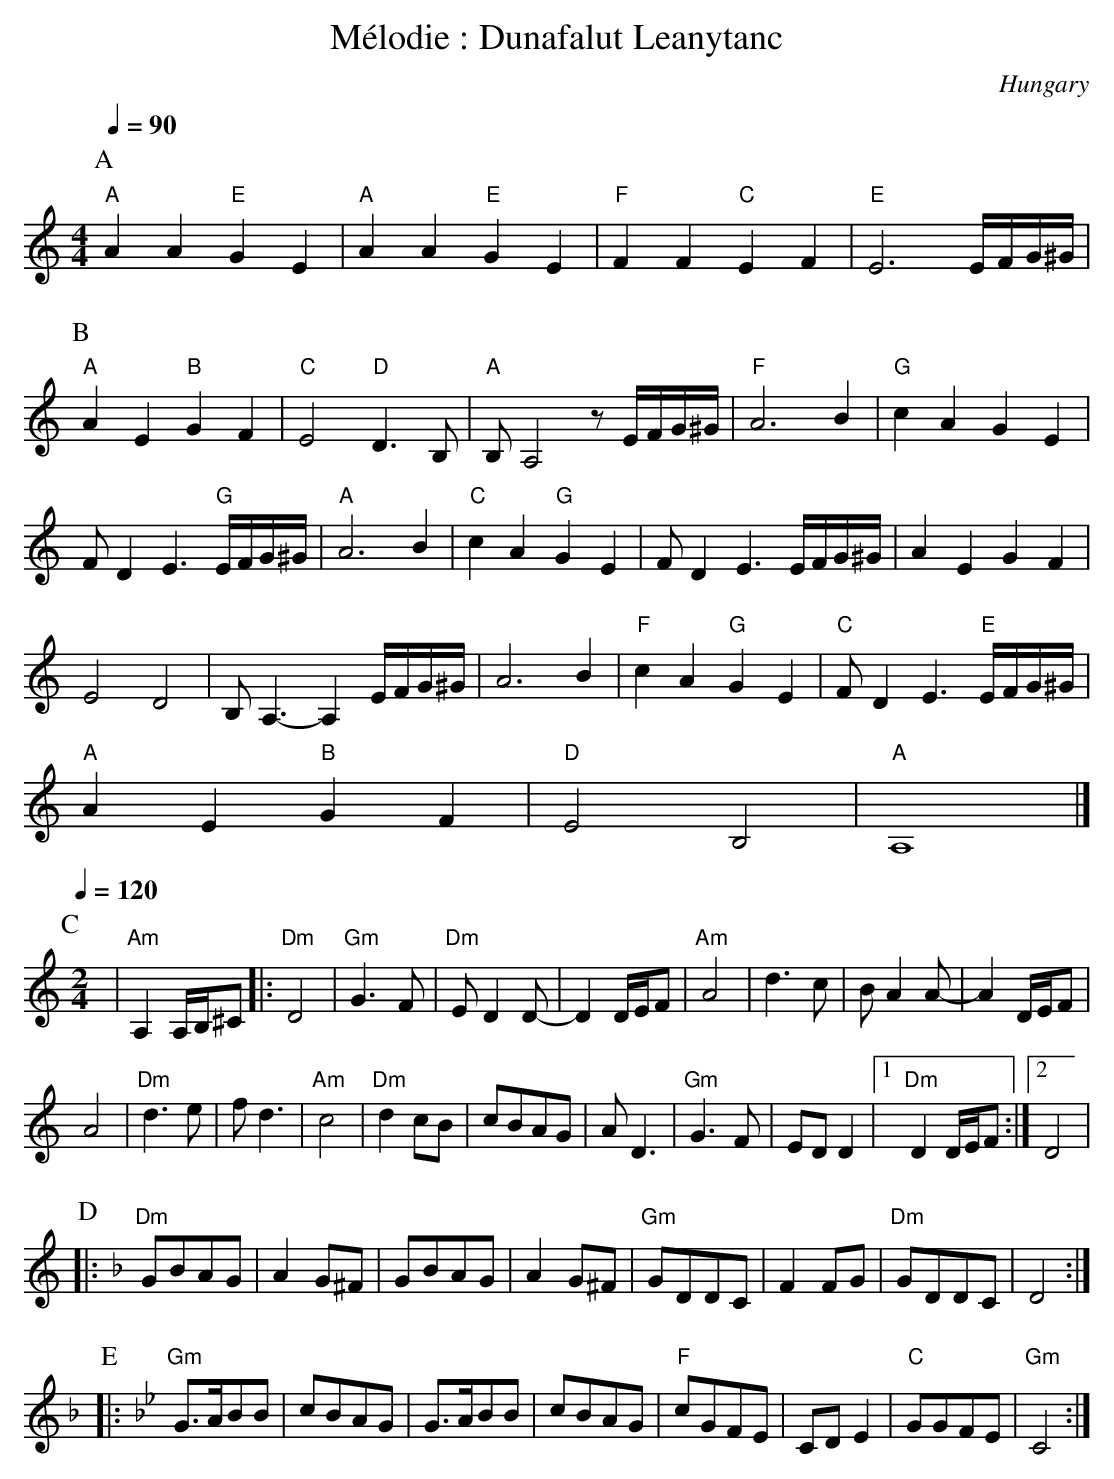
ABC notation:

X:1
T:Mélodie : Dunafalut Leanytanc
O:Hungary
M:4/4
L:1/8
Q:1/4=90
K:Am
P:A
"A" A2 A2 "E" G2 E2 |"A" A2 A2 "E" G2 E2 | "F" F2 F2 "C" E2 F2 |"E" E6 E/F/G/^G/ |
P:B
"A"A2 E2 "B"G2 F2 |"C"E4 "D"D3B, | "A"B,A,4 z E/F/G/^G/ | "F"A6B2 | "G"c2 A2 G2 E2 |
FD2E3 "G"E/F/G/^G/ | "A"A6B2 |"C"c2A2 "G"G2E2 | FD2E3 E/F/G/^G/ | A2E2 G2F2 |
E4D4 | B,A,3 -A,2 E/F/G/^G/ | A6B2 |"F"c2A2  "G"G2E2 | "C"FD2E3 "E"E/F/G/^G/|
"A"A2E2  "B"G2F2 | "D"E4B,4 |"A"A,8 |]
P:C
Q:1/4=120
M:2/4
L:1/8
|"Am"A,2 A,/B,/^C\
|:"Dm"D4                 | "Gm"G3F              |\
"Dm"ED2D-              | D2D/E/F              |\
"Am" A4                | d3c                  |\
BA2A-                  |A2D/E/F               |
A4                     | "Dm"d3e              |\
fd3                    |"Am"c4                |\
"Dm" d2cB              | cBAG                 |\
AD3                    |"Gm"G3 F              |\
EDD2                   |[1 "Dm"D2 D/E/F       :|[2D4|
P:D
K:Dm
|:"Dm"GBAG               |A2G^F                 |\
GBAG                   |A2G^F                 |\
"Gm"GDDC               |F2FG                  |\
"Dm"GDDC               |D4                    :|
P:E
K:Gm
|:"Gm"G>ABB              |cBAG                  |\
G>ABB                  |cBAG                  |\
"F"cGFE                |CDE2                  |\
"C"GGFE                |"Gm"C4                :|
